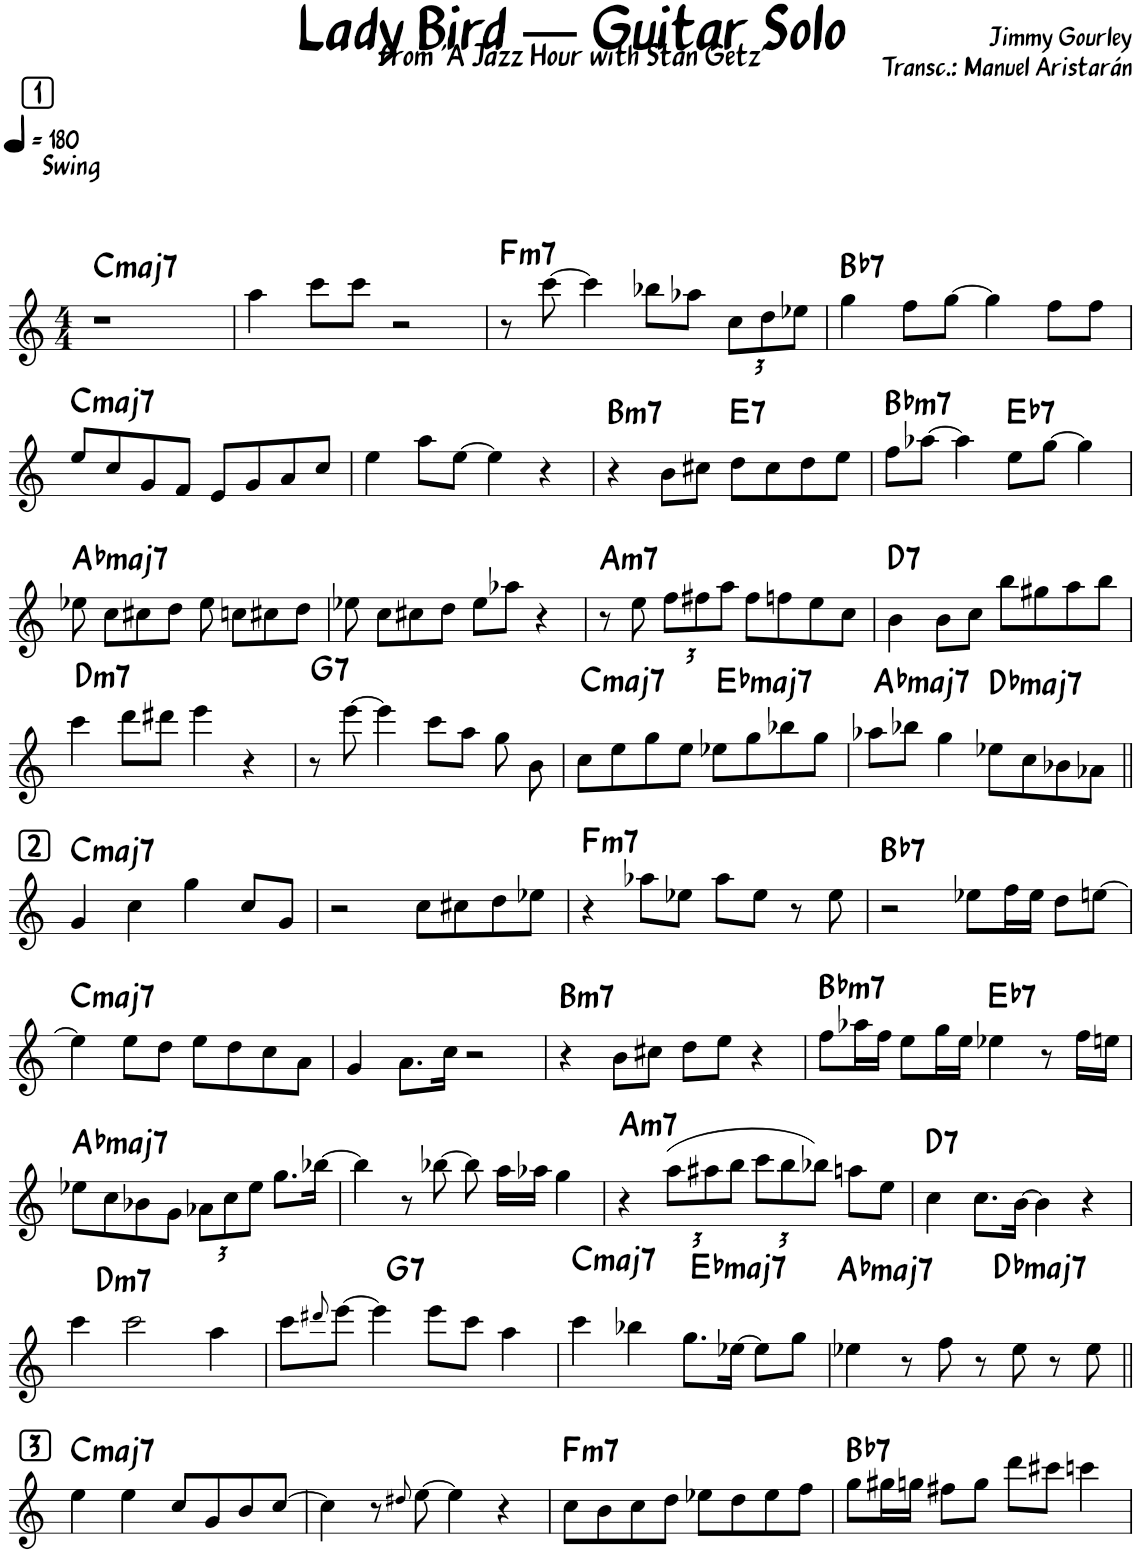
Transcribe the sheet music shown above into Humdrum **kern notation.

**kern	**harte
*part1	*part1
*staff1	*
*I"Piano	*
*I'Pno.	*
*clefG2	*
*k[]	*
*M4/4	*
*MM180	*
!!LO:REH:place=s1:a:rj:fs=14:t=1
=1	=1
!LO:TX:a:t=Swing	!LO:H:kt=maj7
1r	C:maj7
=2	=2
4aa\	.
8ccc\L	.
8ccc\J	.
2r	.
=3	=3
!	!LO:H:kt=m7
8r	F:min7
[8ccc\	.
4ccc\]	.
8bb-X\L	.
8aa-X\J	.
*Xbrackettup	*
12cc\L	.
12dd\	.
12ee-X\J	.
=4	=4
!	!LO:H:kt=7
4gg\	Bb:7
8ff\L	.
[8gg\J	.
4gg\]	.
8ff\L	.
8ff\J	.
!!LO:LB:g=z
=5	=5
!	!LO:H:kt=maj7
8ee/L	C:maj7
8cc/	.
8g/	.
8f/J	.
8e/L	.
8g/	.
8a/	.
8cc/J	.
=6	=6
4ee\	.
8aa\L	.
[8ee\J	.
4ee\]	.
4r	.
=7	=7
!	!LO:H:kt=m7
4r	B:min7
8b\L	.
8cc#X\J	.
!	!LO:H:kt=7
8dd\L	E:7
8cc#\	.
8dd\	.
8ee\J	.
=8	=8
!	!LO:H:kt=m7
8ff\L	Bb:min7
[8aa-X\J	.
4aa-\]	.
!	!LO:H:kt=7
8ee\L	Eb:7
[8gg\J	.
4gg\]	.
!!LO:LB:g=z
=9	=9
!	!LO:H:kt=maj7
8ee-X\	Ab:maj7
8cc\L	.
8cc#X\	.
8dd\J	.
8ee-\	.
8ccn\L	.
8cc#X\	.
8dd\J	.
=10	=10
8ee-X\	.
8cc\L	.
8cc#X\	.
8dd\J	.
8ee-\L	.
8aa-X\J	.
4r	.
=11	=11
!	!LO:H:kt=m7
8r	A:min7
8ee\	.
12ff\L	.
12ff#X\	.
12aa\J	.
8ff#\L	.
8ffn\	.
8ee\	.
8cc\J	.
=12	=12
!	!LO:H:kt=7
4b\	D:7
8b\L	.
8cc\J	.
8bb\L	.
8gg#X\	.
8aa\	.
8bb\J	.
!!LO:LB:g=z
=13	=13
!	!LO:H:kt=m7
4ccc\	D:min7
8ddd\L	.
8ddd#X\J	.
4eee\	.
4r	.
=14	=14
!	!LO:H:kt=7
8r	G:7
[8eee\	.
4eee\]	.
8ccc\L	.
8aa\J	.
8gg\	.
8b\	.
=15	=15
!	!LO:H:kt=maj7
8cc\L	C:maj7
8ee\	.
8gg\	.
8ee\J	.
!	!LO:H:kt=maj7
8ee-X\L	Eb:maj7
8gg\	.
8bb-X\	.
8gg\J	.
=16	=16
!	!LO:H:kt=maj7
8aa-X\L	Ab:maj7
8bb-X\J	.
4gg\	.
!	!LO:H:kt=maj7
8ee-X\L	Db:maj7
8cc\	.
8b-X\	.
8a-X\J	.
!!LO:LB:g=z
!!LO:REH:place=s1:a:rj:fs=14:t=2
=17||	=17||
!	!LO:H:kt=maj7
4g/	C:maj7
4cc\	.
4gg\	.
8cc/L	.
8g/J	.
=18	=18
2r	.
8cc\L	.
8cc#X\	.
8dd\	.
8ee-X\J	.
=19	=19
!	!LO:H:kt=m7
4r	F:min7
8aa-X\L	.
8ee-X\J	.
8aa-\L	.
8ee-\J	.
8r	.
8ee-\	.
=20	=20
!	!LO:H:kt=7
2r	Bb:7
8ee-X\L	.
16ff\L	.
16ee-\JJ	.
8dd\L	.
[8een\J	.
!!LO:LB:g=z
=21	=21
!	!LO:H:kt=maj7
4ee\]	C:maj7
8ee\L	.
8dd\J	.
8ee\L	.
8dd\	.
8cc\	.
8a\J	.
=22	=22
4g/	.
8.a\L	.
16cc\Jk	.
2r	.
=23	=23
!	!LO:H:kt=m7
4r	B:min7
8b\L	.
8cc#X\J	.
8dd\L	.
8ee\J	.
4r	.
=24	=24
!	!LO:H:kt=m7
8ff\L	Bb:min7
16aa-X\L	.
16ff\JJ	.
8ee\L	.
16gg\L	.
16ee\JJ	.
!	!LO:H:kt=7
4ee-X\	Eb:7
8r	.
16ff\LL	.
16een\JJ	.
!!LO:LB:g=z
=25	=25
!	!LO:H:kt=maj7
8ee-X\L	Ab:maj7
8cc\	.
8b-X\	.
8g\J	.
12a-X\L	.
12cc\	.
12ee-\J	.
8.gg\L	.
[16bb-X\Jk	.
=26	=26
4bb-\]	.
8r	.
[8bb-X\	.
8bb-\]	.
16aa\LL	.
16aa-X\JJ	.
4gg\	.
=27	=27
!	!LO:H:kt=m7
4r	A:min7
(12aa\L	.
12aa#X\	.
12bb\J	.
12ccc\L	.
12bb\	.
12bb-X\J)	.
8aan\L	.
8ee\J	.
=28	=28
!	!LO:H:kt=7
4cc\	D:7
8.cc\L	.
[16b\Jk	.
4b\]	.
4r	.
!!LO:LB:g=z
=29	=29
!	!LO:H:kt=m7
4ccc\	D:min7
2ccc\	.
4aa\	.
=30	=30
!	!LO:H:kt=7
8ccc\L	G:7
8qddd#X/	.
[8eee\J	.
4eee\]	.
8eee\L	.
8ccc\J	.
4aa\	.
=31	=31
!	!LO:H:kt=maj7
4ccc\	C:maj7
4bb-X\	.
!	!LO:H:kt=maj7
8.gg\L	Eb:maj7
[16ee-X\Jk	.
8ee-\L]	.
8gg\J	.
=32	=32
!	!LO:H:kt=maj7
4ee-X\	Ab:maj7
8r	.
8ff\	.
!	!LO:H:kt=maj7
8r	Db:maj7
8ee-\	.
8r	.
8ee-\	.
!!LO:LB:g=z
!!LO:REH:place=s1:a:rj:fs=14:t=3
=33||	=33||
!	!LO:H:kt=maj7
4ee\	C:maj7
4ee\	.
8cc/L	.
8g/	.
8b/	.
[8cc/J	.
=34	=34
4cc\]	.
8r	.
8qdd#X/	.
[8ee\	.
4ee\]	.
4r	.
=35	=35
!	!LO:H:kt=m7
8cc\L	F:min7
8b\	.
8cc\	.
8dd\J	.
8ee-X\L	.
8dd\	.
8ee-\	.
8ff\J	.
=36	=36
!	!LO:H:kt=7
8gg\L	Bb:7
16gg#X\L	.
16ggn\JJ	.
8ff#X\L	.
8gg\J	.
8ddd\L	.
8ccc#X\J	.
4cccn\	.
=	=
*-	*-
